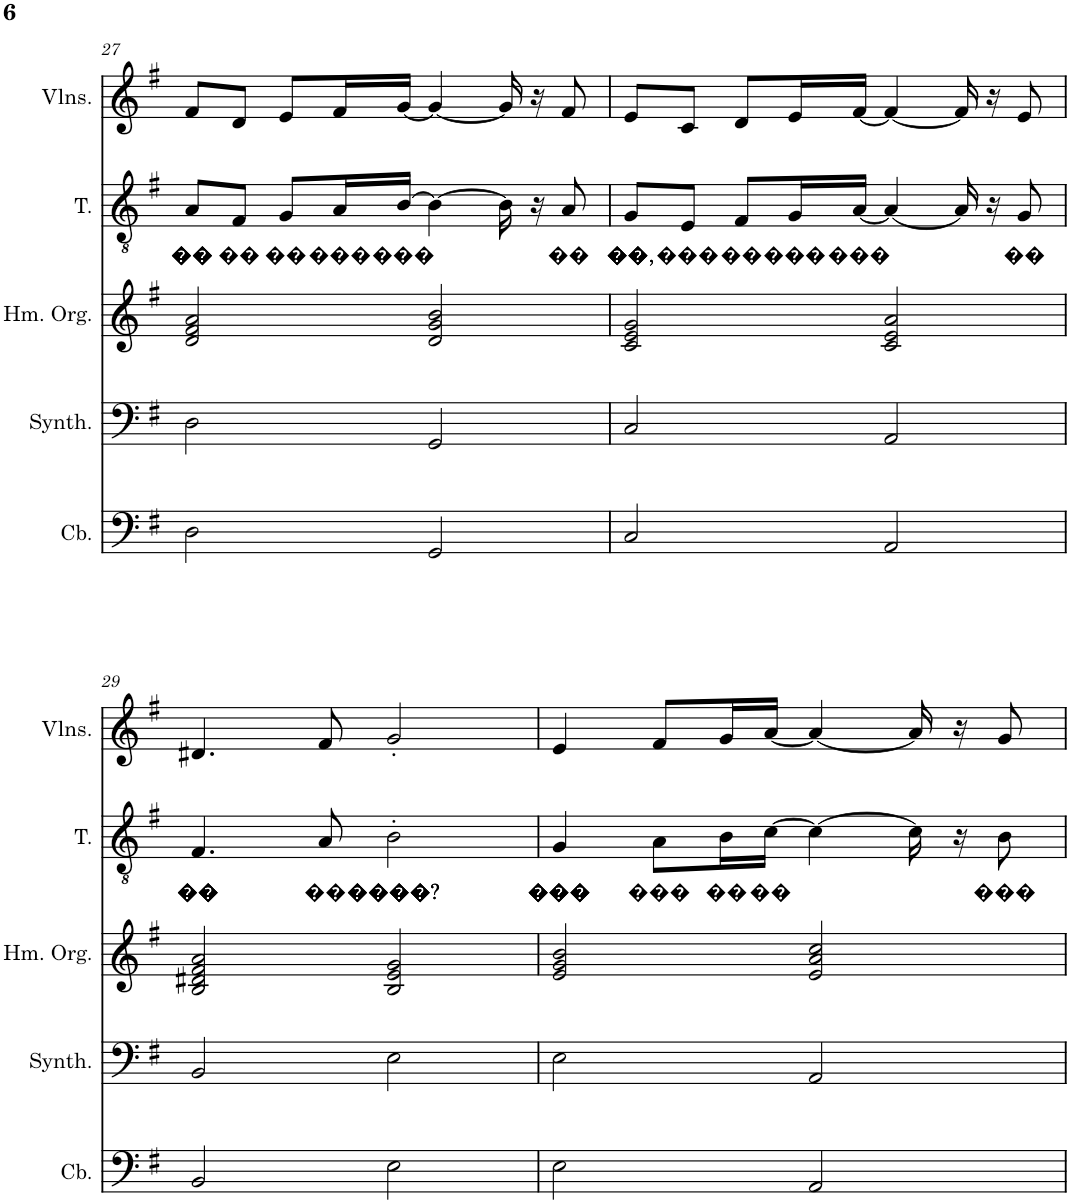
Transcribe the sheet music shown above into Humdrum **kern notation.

**kern	**kern	**kern	**kern	**text	**kern
*part5	*part4	*part3	*part2	*part2	*part1
*staff5	*staff4	*staff3	*staff2	*staff2	*staff1
*I"Contrabass	*I"Pad Synthesizer, PL	*I"Hammond Organ, PR	*I"Tenor, T/B	*	*I"Violins, S/A
*I'Cb.	*I'Synth.	*I'Hm. Org.	*I'T.	*	*I'Vlns.
!!LO:PB:g=z
*clefF4	*clefF4	*clefG2	*clefGv2	*	*clefG2
*Trd7c12	*	*	*	*	*
*k[f#]	*k[f#]	*k[f#]	*k[f#]	*	*k[f#]
*M4/4	*M4/4	*M4/4	*M4/4	*	*M4/4
=27	=27	=27	=27	=27	=27
!	!	!	!	!LO:LY:b	!
2D\	2D\	2d/ 2f#/ 2a/	8A/L	��	8f#/L
!	!	!	!	!LO:LY:b	!
.	.	.	8F#/J	��	8d/J
!	!	!	!	!LO:LY:b	!
.	.	.	8G/L	��	8e/L
!	!	!	!	!LO:LY:b	!
.	.	.	16A/L	���	16f#/L
!	!	!	!	!LO:LY:b	!
.	.	.	[16B/JJ	���	[16g/JJ
2GG/	2GG/	2d/ 2g/ 2b/	4B\_	.	4g/_
.	.	.	16B\]	.	16g/]
.	.	.	16r	.	16r
!	!	!	!	!LO:LY:b	!
.	.	.	8A/	��	8f#/
=28	=28	=28	=28	=28	=28
!	!	!	!	!LO:LY:b	!
2C/	2C/	2c/ 2e/ 2g/	8G/L	��,	8e/L
!	!	!	!	!LO:LY:b	!
.	.	.	8E/J	���	8c/J
!	!	!	!	!LO:LY:b	!
.	.	.	8F#/L	��	8d/L
!	!	!	!	!LO:LY:b	!
.	.	.	16G/L	���	16e/L
!	!	!	!	!LO:LY:b	!
.	.	.	[16A/JJ	���	[16f#/JJ
2AA/	2AA/	2c/ 2e/ 2a/	4A/_	.	4f#/_
.	.	.	16A/]	.	16f#/]
.	.	.	16r	.	16r
!	!	!	!	!LO:LY:b	!
.	.	.	8G/	��	8e/
!!LO:LB:g=z
=29	=29	=29	=29	=29	=29
!	!	!	!	!LO:LY:b	!
2BB/	2BB/	2B/ 2d#X/ 2f#/ 2a/	4.F#/	��	4.d#X/
!	!	!	!	!LO:LY:b	!
.	.	.	8A/	��	8f#/
!	!	!	!	!LO:LY:b	!
2E\	2E\	2B/ 2e/ 2g/	2B'\	����?	2g'/
=30	=30	=30	=30	=30	=30
!	!	!	!	!LO:LY:b	!
2E\	2E\	2e/ 2g/ 2b/	4G/	���	4e/
!	!	!	!	!LO:LY:b	!
.	.	.	8A\L	���	8f#/L
!	!	!	!	!LO:LY:b	!
.	.	.	16B\L	��	16g/L
!	!	!	!	!LO:LY:b	!
.	.	.	[16c\JJ	��	[16a/JJ
2AA/	2AA/	2e/ 2a/ 2cc/	4c\_	.	4a/_
.	.	.	16c\]	.	16a/]
.	.	.	16r	.	16r
!	!	!	!	!LO:LY:b	!
.	.	.	8B\	���	8g/
=	=	=	=	=	=
*-	*-	*-	*-	*-	*-
